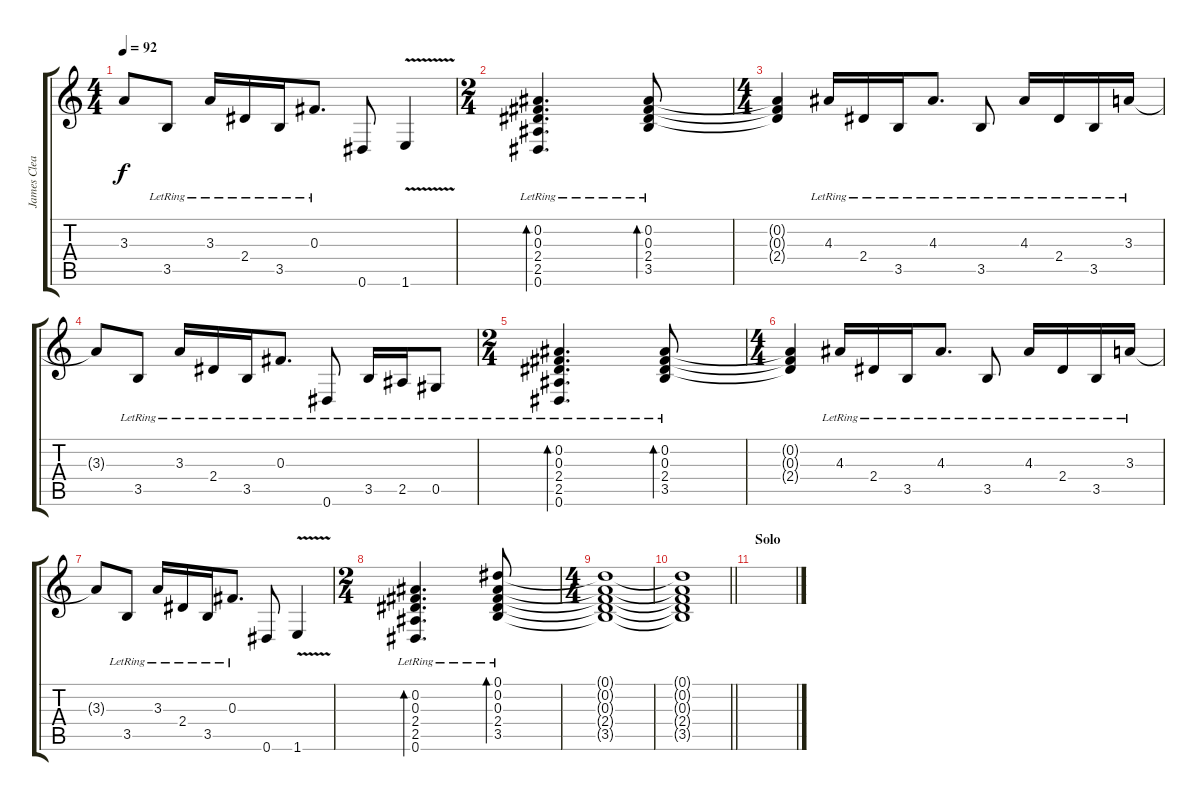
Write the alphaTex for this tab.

\track ("James Clean" "James Clea") {instrument electricguitarclean}
\staff {score tabs}
\tuning (Eb4 Bb3 Gb3 Db3 Ab2 Eb2) {hide}
\ts (4 4)
\tempo 92
\clef g2
\ks c
3.3{t}.8{dy f} 3.5{lr}.8 3.3{lr}.16 2.4{lr}.16 3.5{lr}.16 0.3{lr}.8{d} 0.6.8 1.6{v}.4 |
\ts (2 4)
(0.2{lr} 0.3{lr} 2.4{lr} 2.5{lr} 0.6{lr}).4{d bd 240} (0.2{lr} 0.3{lr} 2.4{lr} 3.5{lr}).8{bd 240} |
\ts (4 4)
(0.2{t} 0.3{t} 2.4{t}).4 4.3{lr}.16 2.4{lr}.16 3.5{lr}.16 4.3{lr}.8{d} 3.5{lr}.8 4.3{lr}.16 2.4{lr}.16 3.5{lr}.16 3.3{lr}.16 |
3.3{t}.8 3.5{lr}.8 3.3{lr}.16 2.4{lr}.16 3.5{lr}.16 0.3{lr}.8{d} 0.6{lr}.8 3.5{lr}.16 2.5{lr}.16 0.5{lr}.8 |
\ts (2 4)
(0.2{lr} 0.3{lr} 2.4{lr} 2.5{lr} 0.6{lr}).4{d bd 240} (0.2{lr} 0.3{lr} 2.4{lr} 3.5{lr}).8{bd 240} |
\ts (4 4)
(0.2{t} 0.3{t} 2.4{t}).4 4.3{lr}.16 2.4{lr}.16 3.5{lr}.16 4.3{lr}.8{d} 3.5{lr}.8 4.3{lr}.16 2.4{lr}.16 3.5{lr}.16 3.3{lr}.16 |
3.3{t}.8 3.5{lr}.8 3.3{lr}.16 2.4{lr}.16 3.5{lr}.16 0.3{lr}.8{d} 0.6.8 1.6{v}.4 |
\ts (2 4)
(0.2{lr} 0.3{lr} 2.4{lr} 2.5{lr} 0.6{lr}).4{d bd 240} (0.1{lr} 0.2{lr} 0.3{lr} 2.4{lr} 3.5{lr}).8{bd 240} |
\ts (4 4)
(0.1{t} 0.2{t} 0.3{t} 2.4{t} 3.5{t}).1 |
\barLineRight lightlight
(0.1{t} 0.2{t} 0.3{t} 2.4{t} 3.5{t}).1 |
\section ("" "Solo")
